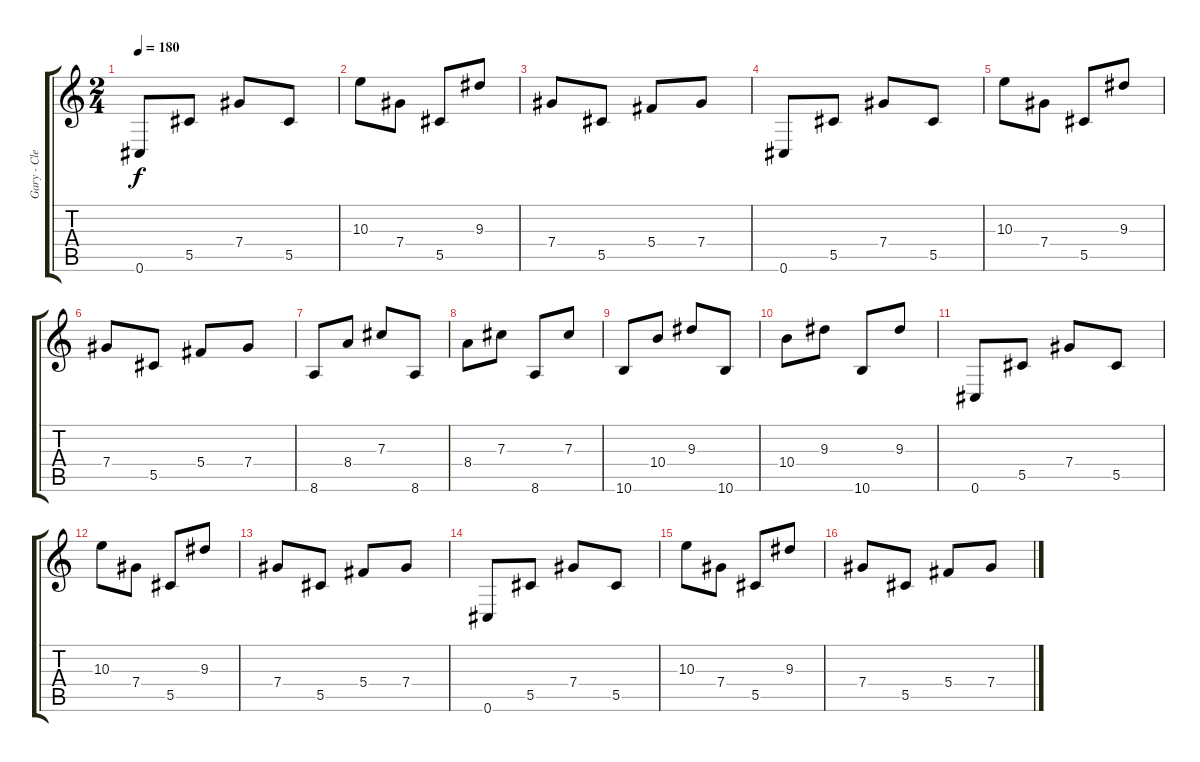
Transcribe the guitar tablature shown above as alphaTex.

\track ("Gary - Clean" "Gary - Cle") {instrument electricguitarclean}
\staff {score tabs}
\tuning (Eb4 Bb3 Gb3 Db3 Ab2 Db2) {hide}
\ts (2 4)
\tempo 180
\tempo 140
\tempo 180
\clef g2
\ks c
0.6.8{dy f instrument electricguitarclean} 5.5.8 7.4.8 5.5.8 |
10.3.8 7.4.8 5.5.8 9.3.8 |
7.4.8 5.5.8 5.4.8 7.4.8 |
0.6.8 5.5.8 7.4.8 5.5.8 |
10.3.8 7.4.8 5.5.8 9.3.8 |
7.4.8 5.5.8 5.4.8 7.4.8 |
8.6.8 8.4.8 7.3.8 8.6.8 |
8.4.8 7.3.8 8.6.8 7.3.8 |
10.6.8 10.4.8 9.3.8 10.6.8 |
10.4.8 9.3.8 10.6.8 9.3.8 |
0.6.8 5.5.8 7.4.8 5.5.8 |
10.3.8 7.4.8 5.5.8 9.3.8 |
7.4.8 5.5.8 5.4.8 7.4.8 |
0.6.8 5.5.8 7.4.8 5.5.8 |
10.3.8 7.4.8 5.5.8 9.3.8 |
7.4.8 5.5.8 5.4.8 7.4.8
